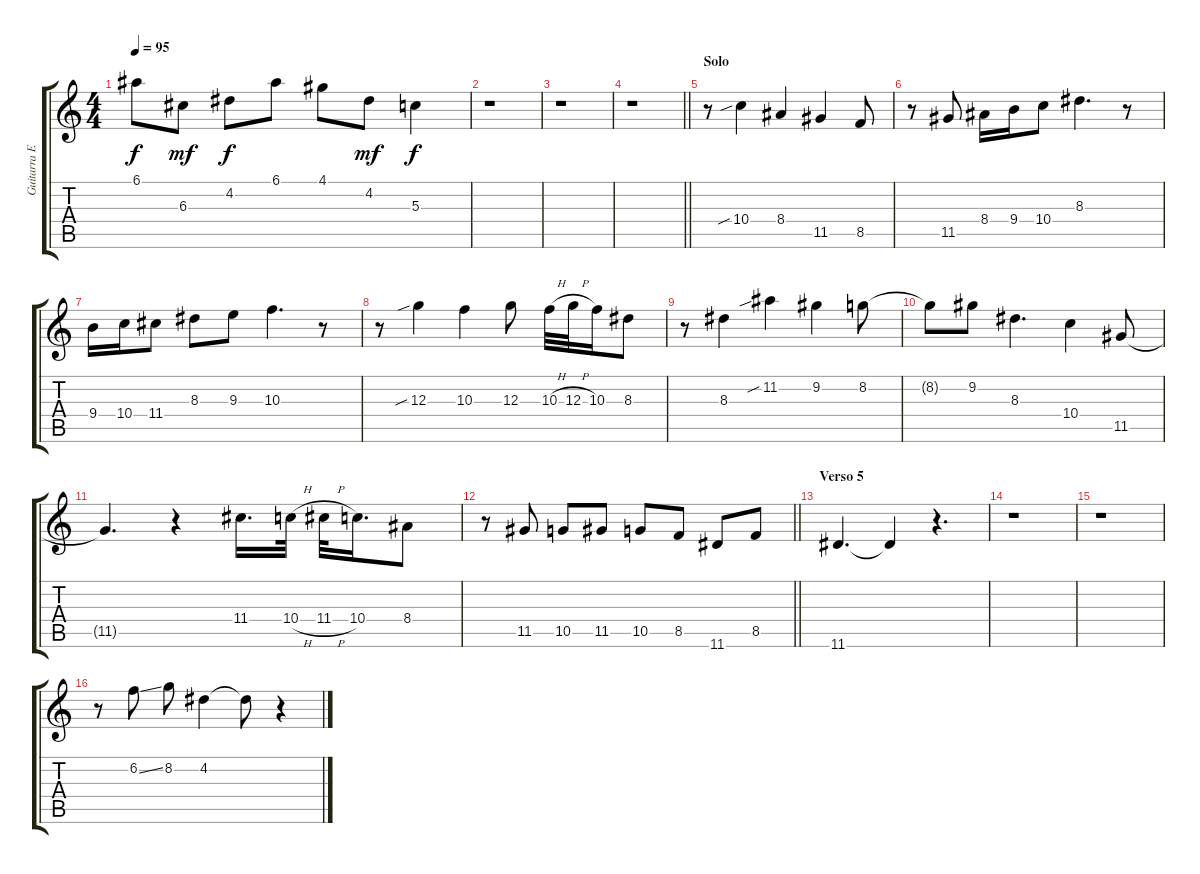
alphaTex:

\track ("Guitarra Eléctrica" "Guitarra E") {instrument distortionguitar}
\staff {score tabs}
\tuning (E4 B3 G3 D3 A2 E2) {hide}
\ts (4 4)
\tempo 95
\clef g2
\ks c
6.1{t}.8{dy f} 6.3.8{dy mf} 4.2.8{dy f} 6.1.8 4.1.8 4.2.8{dy mf} 5.3.4{dy f} |
r.1 |
r.1 |
\barLineRight lightlight
r.1 |
\section ("" "Solo")
r.8{volume 16 balance 8} 10.4{sib}.4 8.4.4 11.5.4 8.5.8 |
r.8 11.5.8 8.4.16 9.4.16 10.4.8 8.3.4{d} r.8 |
9.4.16 10.4.16 11.4.8 8.3.8 9.3.8 10.3.4{d} r.8 |
r.8 12.3{sib}.4 10.3.4 12.3.8 10.3{h}.32 12.3{h}.32 10.3.16 8.3.8 |
r.8 8.3.4 11.2{sib}.4 9.2.4 8.2.8 |
8.2{t}.8 9.2.8 8.3.4{d} 10.4.4 11.5.8 |
11.5{t}.4{d} r.4 11.4.16{d} 10.4{h}.32 11.4{h}.32 10.4.16{d} 8.4.8 |
\barLineRight lightlight
r.8 11.5.8 10.5.8 11.5.8 10.5.8 8.5.8 11.6.8 8.5.8 |
\section ("" "Verso 5")
11.6.4{d} 11.6{t}.4 r.4{d volume 13 balance 13} |
r.1 |
r.1 |
r.8 6.2{ss}.8 8.2.8 4.2.4 4.2{t}.8 r.4
